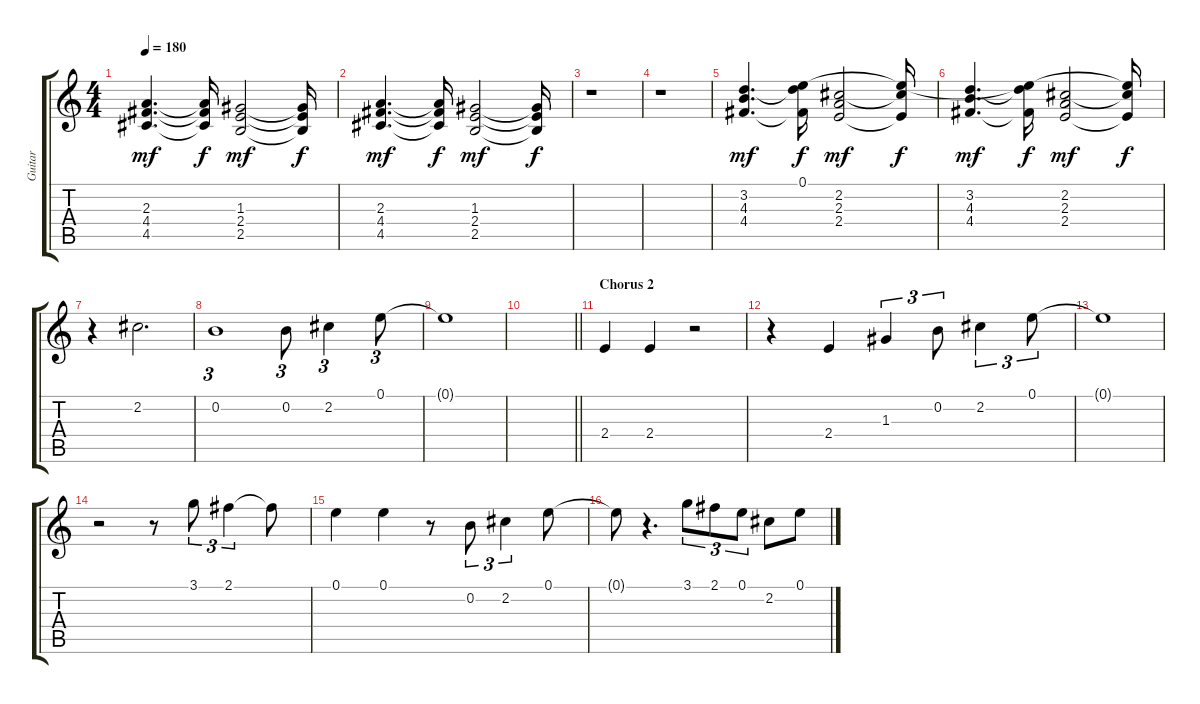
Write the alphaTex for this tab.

\track ("Guitar" "Guitar") {mute instrument distortionguitar}
\staff {score tabs}
\tuning (E4 B3 G3 D3 A2 E2) {hide}
\ts (4 4)
\tempo 180
\clef g2
\ks c
(2.3 4.4 4.5).4{d dy mf} (2.3{t} 4.4{t} 4.5{t}).16{dy f} (1.3 2.4 2.5).2{dy mf} (1.3{t} 2.4{t} 2.5{t}).16{dy f} |
(2.3 4.4 4.5).4{d dy mf} (2.3{t} 4.4{t} 4.5{t}).16{dy f} (1.3 2.4 2.5).2{dy mf} (1.3{t} 2.4{t} 2.5{t}).16{dy f} |
r.1 |
r.1 |
(3.2 4.3 4.4).4{d dy mf} (0.1 3.2{t} 4.4{t}).16{dy f} (2.2 2.3 2.4).2{dy mf} (0.1{t} 2.2{t} 2.4{t}).16{dy f} |
(3.2 4.3 4.4).4{d dy mf} (0.1{t} 3.2{t} 4.4{t}).16{dy f} (2.2 2.3 2.4).2{dy mf} (0.1{t} 2.2{t} 2.4{t}).16{dy f} |
r.4 2.2.2{d} |
0.2.1{tu (3 2)} 0.2.8{tu (3 2)} 2.2.4{tu (3 2)} 0.1.8{tu (3 2)} |
0.1{t}.1 |
\barLineRight lightlight
|
\section ("" "Chorus 2")
2.4.4 2.4.4 r.2 |
r.4 2.4.4 1.3.4{tu (3 2)} 0.2.8{tu (3 2)} 2.2.4{tu (3 2)} 0.1.8{tu (3 2)} |
0.1{t}.1 |
r.2 r.8 3.1.8{tu (3 2)} 2.1.4{tu (3 2)} 2.1{t}.8 |
0.1.4 0.1.4 r.8 0.2.8{tu (3 2)} 2.2.4{tu (3 2)} 0.1.8 |
0.1{t}.8 r.4{d} 3.1.8{tu (3 2)} 2.1.8{tu (3 2)} 0.1.8{tu (3 2)} 2.2.8 0.1.8
